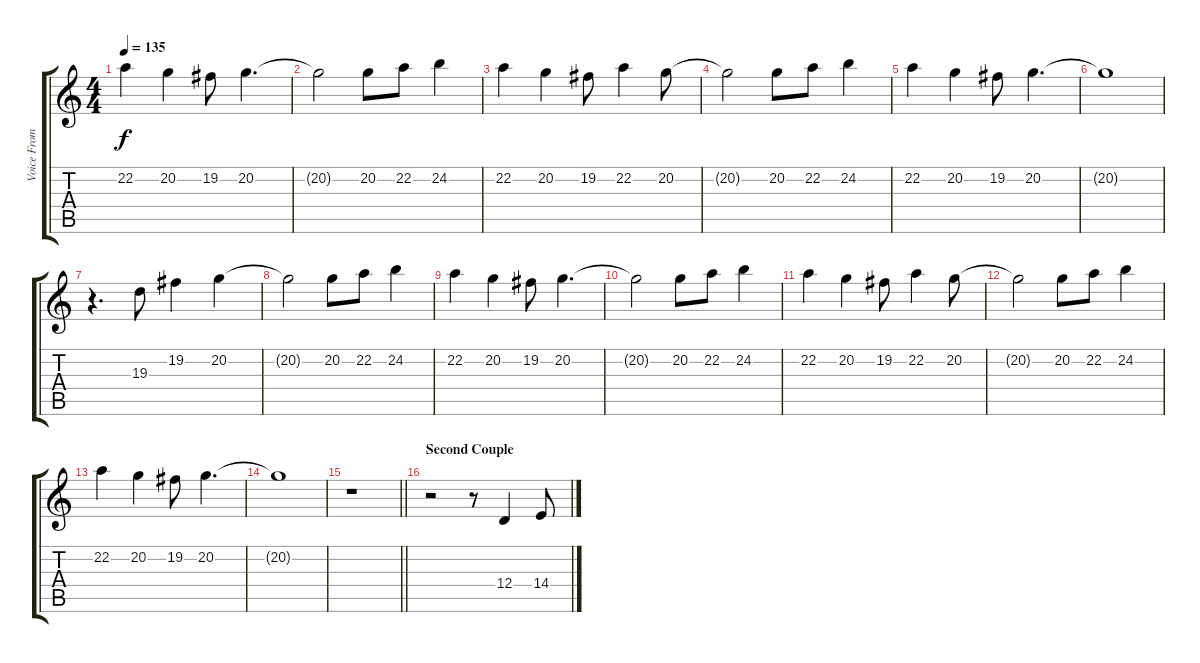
\track ("Voice From 3rds" "Voice From") {instrument flute}
\staff {score tabs}
\tuning (E4 B3 G3 D3 A2 E2) {hide}
\ts (4 4)
\tempo 135
\clef g2
\ks c
22.2.4{dy f} 20.2.4 19.2.8 20.2.4{d} |
20.2{t}.2 20.2.8 22.2.8 24.2.4 |
22.2.4 20.2.4 19.2.8 22.2.4 20.2.8 |
20.2{t}.2 20.2.8 22.2.8 24.2.4 |
22.2.4 20.2.4 19.2.8 20.2.4{d} |
20.2{t}.1 |
r.4{d} 19.3.8 19.2.4 20.2.4 |
20.2{t}.2 20.2.8 22.2.8 24.2.4 |
22.2.4 20.2.4 19.2.8 20.2.4{d} |
20.2{t}.2 20.2.8 22.2.8 24.2.4 |
22.2.4 20.2.4 19.2.8 22.2.4 20.2.8 |
20.2{t}.2 20.2.8 22.2.8 24.2.4 |
22.2.4 20.2.4 19.2.8 20.2.4{d} |
20.2{t}.1 |
\barLineRight lightlight
r.1 |
\section ("" "Second Couple")
r.2 r.8 12.4.4 14.4.8
